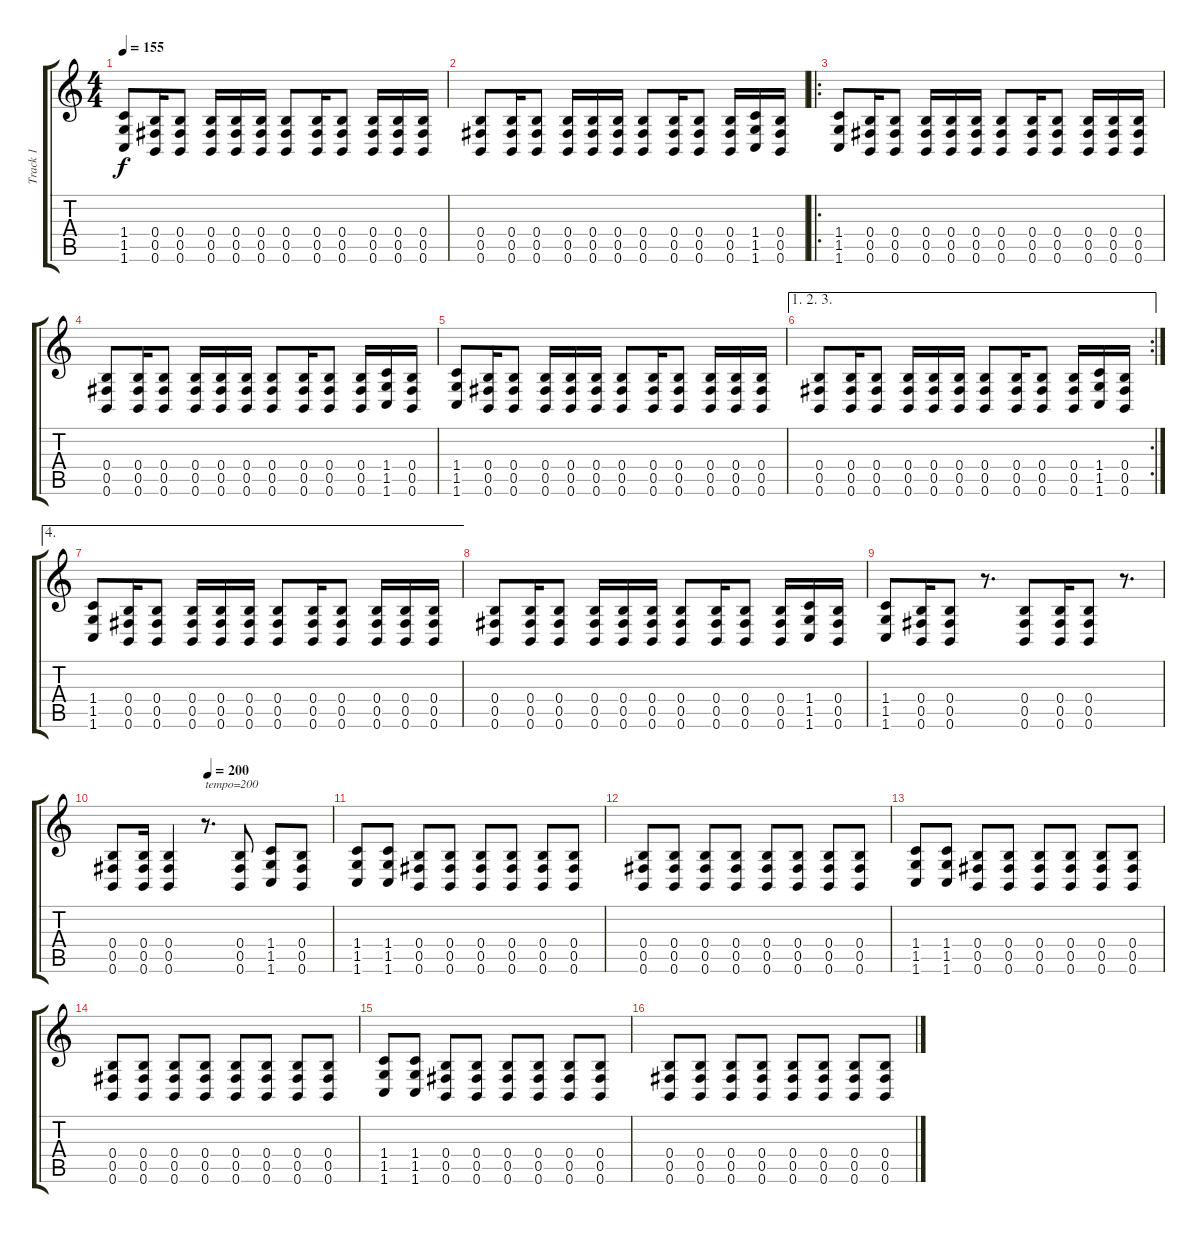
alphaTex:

\track ("Track 1" "Track 1") {instrument distortionguitar}
\staff {score tabs}
\tuning (Db4 Ab3 E3 B2 Gb2 B1) {hide}
\ts (4 4)
\tempo 155
\clef g2
\ks c
(1.4 1.5 1.6).8{dy f} (0.4 0.5 0.6).16 (0.4 0.5 0.6).8 (0.4 0.5 0.6).16 (0.4 0.5 0.6).16 (0.4 0.5 0.6).16 (0.4 0.5 0.6).8 (0.4 0.5 0.6).16 (0.4 0.5 0.6).8 (0.4 0.5 0.6).16 (0.4 0.5 0.6).16 (0.4 0.5 0.6).16 |
(0.4 0.5 0.6).8 (0.4 0.5 0.6).16 (0.4 0.5 0.6).8 (0.4 0.5 0.6).16 (0.4 0.5 0.6).16 (0.4 0.5 0.6).16 (0.4 0.5 0.6).8 (0.4 0.5 0.6).16 (0.4 0.5 0.6).8 (0.4 0.5 0.6).16 (1.4 1.5 1.6).16 (0.4 0.5 0.6).16 |
\ro
(1.4 1.5 1.6).8 (0.4 0.5 0.6).16 (0.4 0.5 0.6).8 (0.4 0.5 0.6).16 (0.4 0.5 0.6).16 (0.4 0.5 0.6).16 (0.4 0.5 0.6).8 (0.4 0.5 0.6).16 (0.4 0.5 0.6).8 (0.4 0.5 0.6).16 (0.4 0.5 0.6).16 (0.4 0.5 0.6).16 |
(0.4 0.5 0.6).8 (0.4 0.5 0.6).16 (0.4 0.5 0.6).8 (0.4 0.5 0.6).16 (0.4 0.5 0.6).16 (0.4 0.5 0.6).16 (0.4 0.5 0.6).8 (0.4 0.5 0.6).16 (0.4 0.5 0.6).8 (0.4 0.5 0.6).16 (1.4 1.5 1.6).16 (0.4 0.5 0.6).16 |
(1.4 1.5 1.6).8 (0.4 0.5 0.6).16 (0.4 0.5 0.6).8 (0.4 0.5 0.6).16 (0.4 0.5 0.6).16 (0.4 0.5 0.6).16 (0.4 0.5 0.6).8 (0.4 0.5 0.6).16 (0.4 0.5 0.6).8 (0.4 0.5 0.6).16 (0.4 0.5 0.6).16 (0.4 0.5 0.6).16 |
\ae (1 2 3)
\rc 2
(0.4 0.5 0.6).8 (0.4 0.5 0.6).16 (0.4 0.5 0.6).8 (0.4 0.5 0.6).16 (0.4 0.5 0.6).16 (0.4 0.5 0.6).16 (0.4 0.5 0.6).8 (0.4 0.5 0.6).16 (0.4 0.5 0.6).8 (0.4 0.5 0.6).16 (1.4 1.5 1.6).16 (0.4 0.5 0.6).16 |
\ae 4
(1.4 1.5 1.6).8 (0.4 0.5 0.6).16 (0.4 0.5 0.6).8 (0.4 0.5 0.6).16 (0.4 0.5 0.6).16 (0.4 0.5 0.6).16 (0.4 0.5 0.6).8 (0.4 0.5 0.6).16 (0.4 0.5 0.6).8 (0.4 0.5 0.6).16 (0.4 0.5 0.6).16 (0.4 0.5 0.6).16 |
(0.4 0.5 0.6).8 (0.4 0.5 0.6).16 (0.4 0.5 0.6).8 (0.4 0.5 0.6).16 (0.4 0.5 0.6).16 (0.4 0.5 0.6).16 (0.4 0.5 0.6).8 (0.4 0.5 0.6).16 (0.4 0.5 0.6).8 (0.4 0.5 0.6).16 (1.4 1.5 1.6).16 (0.4 0.5 0.6).16 |
(1.4 1.5 1.6).8 (0.4 0.5 0.6).16 (0.4 0.5 0.6).8 r.8{d} (0.4 0.5 0.6).8 (0.4 0.5 0.6).16 (0.4 0.5 0.6).8 r.8{d} |
\tempo (200 0.4375)
(0.4 0.5 0.6).8 (0.4 0.5 0.6).16 (0.4 0.5 0.6).4 r.8{d txt "tempo=200"} (0.4 0.5 0.6).8 (1.4 1.5 1.6).8 (0.4 0.5 0.6).8 |
(1.4 1.5 1.6).8 (1.4 1.5 1.6).8 (0.4 0.5 0.6).8 (0.4 0.5 0.6).8 (0.4 0.5 0.6).8 (0.4 0.5 0.6).8 (0.4 0.5 0.6).8 (0.4 0.5 0.6).8 |
(0.4 0.5 0.6).8 (0.4 0.5 0.6).8 (0.4 0.5 0.6).8 (0.4 0.5 0.6).8 (0.4 0.5 0.6).8 (0.4 0.5 0.6).8 (0.4 0.5 0.6).8 (0.4 0.5 0.6).8 |
(1.4 1.5 1.6).8 (1.4 1.5 1.6).8 (0.4 0.5 0.6).8 (0.4 0.5 0.6).8 (0.4 0.5 0.6).8 (0.4 0.5 0.6).8 (0.4 0.5 0.6).8 (0.4 0.5 0.6).8 |
(0.4 0.5 0.6).8 (0.4 0.5 0.6).8 (0.4 0.5 0.6).8 (0.4 0.5 0.6).8 (0.4 0.5 0.6).8 (0.4 0.5 0.6).8 (0.4 0.5 0.6).8 (0.4 0.5 0.6).8 |
(1.4 1.5 1.6).8 (1.4 1.5 1.6).8 (0.4 0.5 0.6).8 (0.4 0.5 0.6).8 (0.4 0.5 0.6).8 (0.4 0.5 0.6).8 (0.4 0.5 0.6).8 (0.4 0.5 0.6).8 |
(0.4 0.5 0.6).8 (0.4 0.5 0.6).8 (0.4 0.5 0.6).8 (0.4 0.5 0.6).8 (0.4 0.5 0.6).8 (0.4 0.5 0.6).8 (0.4 0.5 0.6).8 (0.4 0.5 0.6).8
